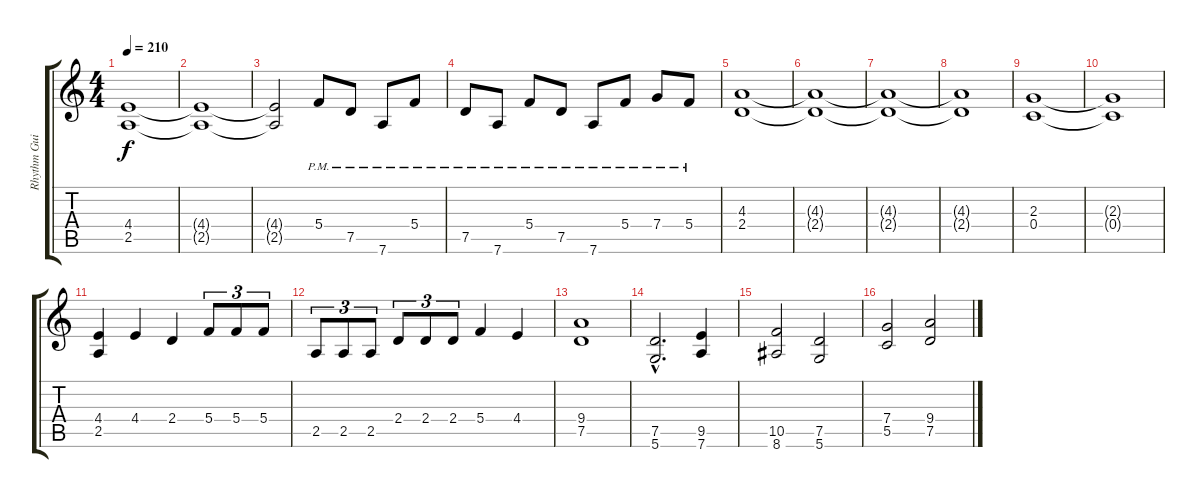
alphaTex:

\track ("Rhythm Guitar" "Rhythm Gui") {instrument distortionguitar}
\staff {score tabs}
\tuning (D4 A3 F3 C3 G2 D2) {hide}
\ts (4 4)
\tempo 210
\clef g2
\ks c
(4.4 2.5).1{dy f} |
(4.4{t} 2.5{t}).1 |
(4.4{t} 2.5{t}).2 5.4{pm}.8 7.5{pm}.8 7.6{pm}.8 5.4{pm}.8 |
7.5{pm}.8 7.6{pm}.8 5.4{pm}.8 7.5{pm}.8 7.6{pm}.8 5.4{pm}.8 7.4{pm}.8 5.4{pm}.8 |
(4.3 2.4).1 |
(4.3{t} 2.4{t}).1 |
(4.3{t} 2.4{t}).1 |
(4.3{t} 2.4{t}).1 |
(2.3 0.4).1 |
(2.3{t} 0.4{t}).1 |
(4.4 2.5).4 4.4.4 2.4.4 5.4.8{tu (3 2)} 5.4.8{tu (3 2)} 5.4.8{tu (3 2)} |
2.5.8{tu (3 2)} 2.5.8{tu (3 2)} 2.5.8{tu (3 2)} 2.4.8{tu (3 2)} 2.4.8{tu (3 2)} 2.4.8{tu (3 2)} 5.4.4 4.4.4 |
(9.4 7.5).1{balance 10} |
(7.5{hac} 5.6{hac}).2{d} (9.5 7.6).4 |
(10.5 8.6).2 (7.5 5.6).2 |
(7.4 5.5).2 (9.4 7.5).2
